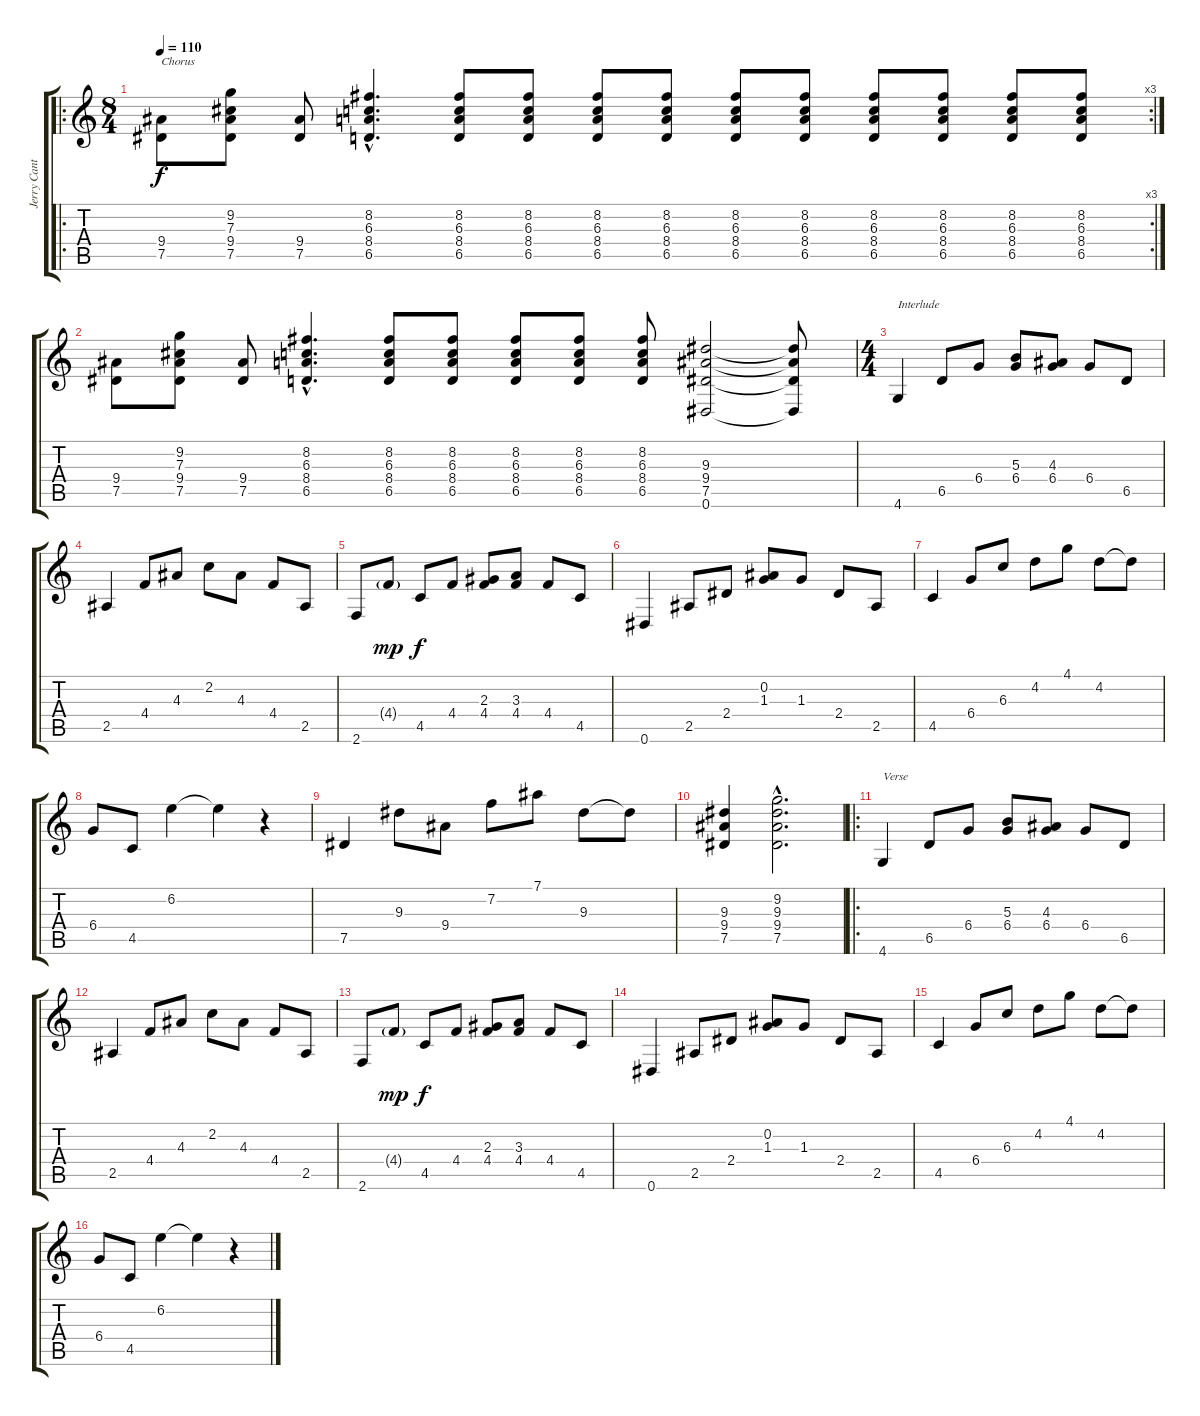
\track ("Jerry Cantrell" "Jerry Cant") {instrument electricguitarjazz}
\staff {score tabs}
\tuning (Eb4 Bb3 Gb3 Db3 Ab2 Eb2) {hide}
\ro
\rc 3
\ts (8 4)
\tempo 110
\clef g2
\ks c
(9.4 7.5).8{txt "Chorus" dy f} (9.2 7.3 9.4 7.5).8 (9.4 7.5).8 (8.2{hac} 6.3{hac} 8.4{hac} 6.5{hac}).4{d} (8.2 6.3 8.4 6.5).8 (8.2 6.3 8.4 6.5).8 (8.2 6.3 8.4 6.5).8 (8.2 6.3 8.4 6.5).8 (8.2 6.3 8.4 6.5).8 (8.2 6.3 8.4 6.5).8 (8.2 6.3 8.4 6.5).8 (8.2 6.3 8.4 6.5).8 (8.2 6.3 8.4 6.5).8 (8.2 6.3 8.4 6.5).8 |
(9.4 7.5).8 (9.2 7.3 9.4 7.5).8 (9.4 7.5).8 (8.2{hac} 6.3{hac} 8.4{hac} 6.5{hac}).4{d} (8.2 6.3 8.4 6.5).8 (8.2 6.3 8.4 6.5).8 (8.2 6.3 8.4 6.5).8 (8.2 6.3 8.4 6.5).8 (8.2 6.3 8.4 6.5).8 (9.3 9.4 7.5 0.6).2 (9.3{t} 9.4{t} 7.5{t} 0.6{t}).8 |
\ts (4 4)
4.6.4{txt "Interlude"} 6.5.8 6.4.8 (5.3 6.4).8 (4.3 6.4).8 6.4.8 6.5.8 |
2.5.4 4.4.8 4.3.8 2.2.8 4.3.8 4.4.8 2.5.8 |
2.6.8 4.4{g}.8{dy mp} 4.5.8{dy f} 4.4.8 (2.3 4.4).8 (3.3 4.4).8 4.4.8 4.5.8 |
0.6.4 2.5.8 2.4.8 (0.2 1.3).8 1.3.8 2.4.8 2.5.8 |
4.5.4 6.4.8 6.3.8 4.2.8 4.1.8 4.2.8 4.2{t}.8 |
6.4.8 4.5.8 6.2.4 6.2{t}.4 r.4 |
7.5.4 9.3.8 9.4.8 7.2.8 7.1.8 9.3.8 9.3{t}.8 |
(9.3 9.4 7.5).4 (9.2{hac} 9.3{hac} 9.4{hac} 7.5{hac}).2{d} |
\ro
4.6.4{txt "Verse"} 6.5.8 6.4.8 (5.3 6.4).8 (4.3 6.4).8 6.4.8 6.5.8 |
2.5.4 4.4.8 4.3.8 2.2.8 4.3.8 4.4.8 2.5.8 |
2.6.8 4.4{g}.8{dy mp} 4.5.8{dy f} 4.4.8 (2.3 4.4).8 (3.3 4.4).8 4.4.8 4.5.8 |
0.6.4 2.5.8 2.4.8 (0.2 1.3).8 1.3.8 2.4.8 2.5.8 |
4.5.4 6.4.8 6.3.8 4.2.8 4.1.8 4.2.8 4.2{t}.8 |
6.4.8 4.5.8 6.2.4 6.2{t}.4 r.4
